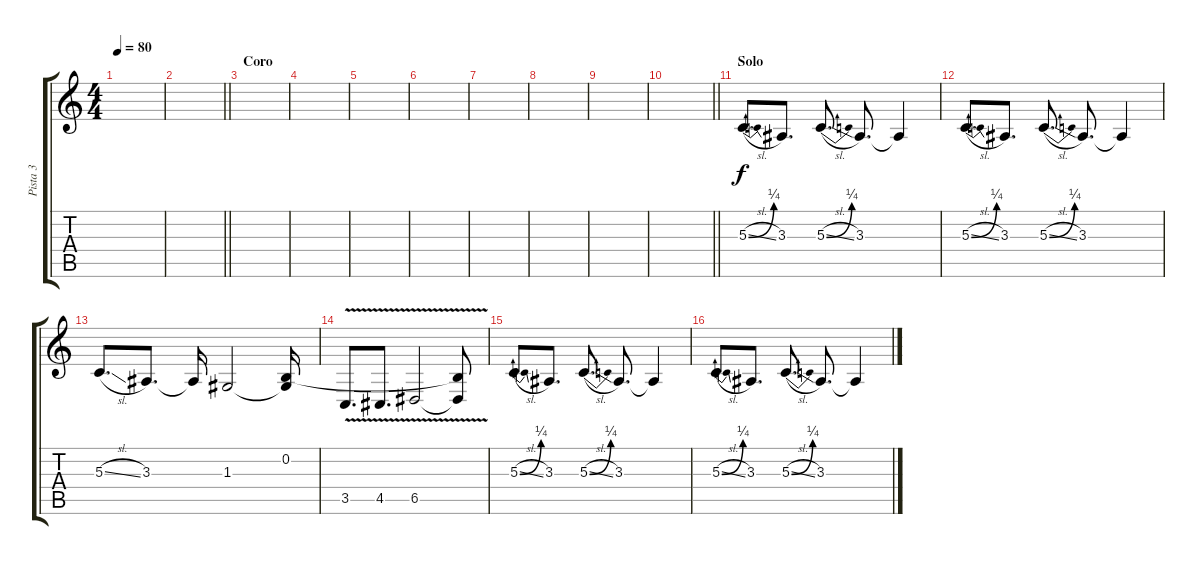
\track ("Pista 3" "Pista 3") {instrument violin}
\staff {score tabs}
\tuning (E4 B3 G3 D3 A2 E2) {hide}
\ts (4 4)
\tempo 80
\clef g2
\ks c
|
\barLineRight lightlight
|
\section ("" "Coro ")
|
|
|
|
|
|
|
\barLineRight lightlight
|
\section ("" "Solo")
5.3{be (bend 0 0 60 1) sl}.8{d} 3.3.8{d} 5.3{be (bend 0 0 60 1) sl}.8{d} 3.3.8{d} 3.3{t}.4 |
5.3{be (bend 0 0 60 1) sl}.8{d} 3.3.8{d} 5.3{be (bend 0 0 60 1) sl}.8{d} 3.3.8{d} 3.3{t}.4 |
5.3{sl}.8{d} 3.3.8{d} 3.3{t}.16 1.3.2 (0.2 1.3{t}).16 |
3.5{v}.8{d} 4.5{v}.8{d} 6.5{v}.2 (0.2{t} 6.5{t}).8 |
5.3{be (bend 0 0 60 1) sl}.8{d} 3.3.8{d} 5.3{be (bend 0 0 60 1) sl}.8{d} 3.3.8{d} 3.3{t}.4 |
5.3{be (bend 0 0 60 1) sl}.8{d} 3.3.8{d} 5.3{be (bend 0 0 60 1) sl}.8{d} 3.3.8{d} 3.3{t}.4
